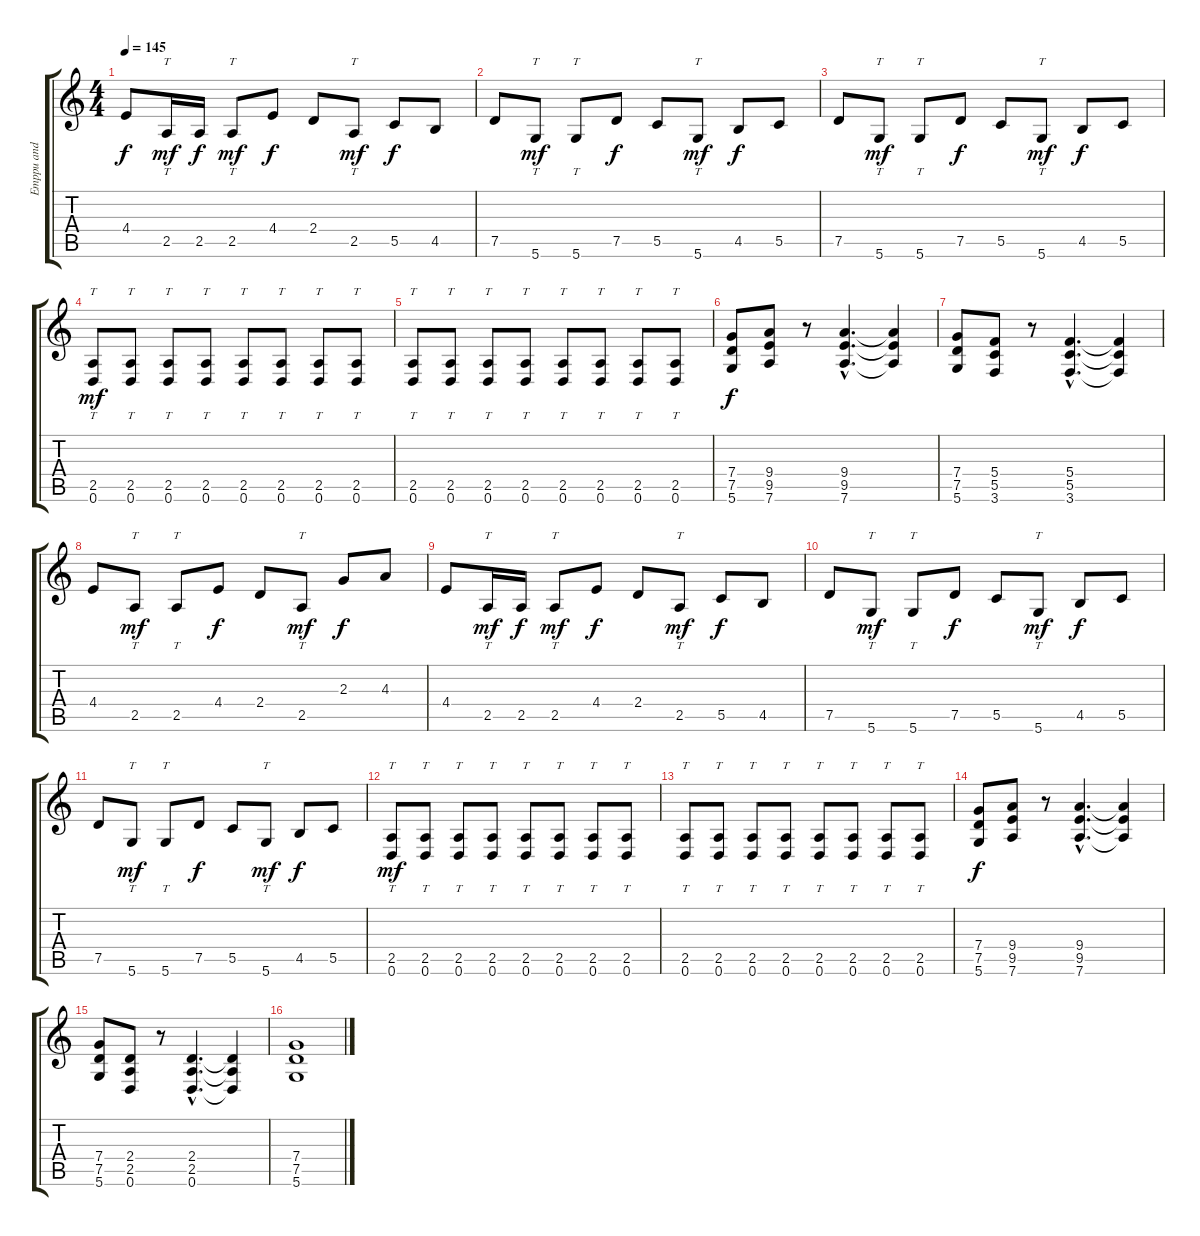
\track ("Emppu and his guitar" "Emppu and ") {instrument distortionguitar}
\staff {score tabs}
\tuning (D4 A3 F3 C3 G2 D2) {hide}
\ts (4 4)
\tempo 145
\clef g2
\ks c
4.4.8{dy f} 2.5.16{tt dy mf} 2.5.16{dy f} 2.5.8{tt dy mf} 4.4.8{dy f} 2.4.8 2.5.8{tt dy mf} 5.5.8{dy f} 4.5.8 |
7.5.8 5.6.8{tt dy mf} 5.6.8{tt} 7.5.8{dy f} 5.5.8 5.6.8{tt dy mf} 4.5.8{dy f} 5.5.8 |
7.5.8 5.6.8{tt dy mf} 5.6.8{tt} 7.5.8{dy f} 5.5.8 5.6.8{tt dy mf} 4.5.8{dy f} 5.5.8 |
(2.5 0.6).8{tt dy mf} (2.5 0.6).8{tt} (2.5 0.6).8{tt} (2.5 0.6).8{tt} (2.5 0.6).8{tt} (2.5 0.6).8{tt} (2.5 0.6).8{tt} (2.5 0.6).8{tt} |
(2.5 0.6).8{tt} (2.5 0.6).8{tt} (2.5 0.6).8{tt} (2.5 0.6).8{tt} (2.5 0.6).8{tt} (2.5 0.6).8{tt} (2.5 0.6).8{tt} (2.5 0.6).8{tt} |
(7.4 7.5 5.6).8{dy f} (9.4 9.5 7.6).8 r.8 (9.4{hac} 9.5{hac} 7.6{hac}).4{d} (9.4{t} 9.5{t} 7.6{t}).4 |
(7.4 7.5 5.6).8 (5.4 5.5 3.6).8 r.8 (5.4{hac} 5.5{hac} 3.6{hac}).4{d} (5.4{t} 5.5{t} 3.6{t}).4 |
4.4.8{instrument distortionguitar} 2.5.8{tt dy mf} 2.5.8{tt} 4.4.8{dy f} 2.4.8 2.5.8{tt dy mf} 2.3.8{dy f} 4.3.8 |
4.4.8 2.5.16{tt dy mf} 2.5.16{dy f} 2.5.8{tt dy mf} 4.4.8{dy f} 2.4.8 2.5.8{tt dy mf} 5.5.8{dy f} 4.5.8 |
7.5.8 5.6.8{tt dy mf} 5.6.8{tt} 7.5.8{dy f} 5.5.8 5.6.8{tt dy mf} 4.5.8{dy f} 5.5.8 |
7.5.8 5.6.8{tt dy mf} 5.6.8{tt} 7.5.8{dy f} 5.5.8 5.6.8{tt dy mf} 4.5.8{dy f} 5.5.8 |
(2.5 0.6).8{tt dy mf} (2.5 0.6).8{tt} (2.5 0.6).8{tt} (2.5 0.6).8{tt} (2.5 0.6).8{tt} (2.5 0.6).8{tt} (2.5 0.6).8{tt} (2.5 0.6).8{tt} |
(2.5 0.6).8{tt} (2.5 0.6).8{tt} (2.5 0.6).8{tt} (2.5 0.6).8{tt} (2.5 0.6).8{tt} (2.5 0.6).8{tt} (2.5 0.6).8{tt} (2.5 0.6).8{tt} |
(7.4 7.5 5.6).8{dy f} (9.4 9.5 7.6).8 r.8 (9.4{hac} 9.5{hac} 7.6{hac}).4{d} (9.4{t} 9.5{t} 7.6{t}).4 |
(7.4 7.5 5.6).8 (2.4 2.5 0.6).8 r.8 (2.4{hac} 2.5{hac} 0.6{hac}).4{d} (2.4{t} 2.5{t} 0.6{t}).4 |
(7.4 7.5 5.6).1
